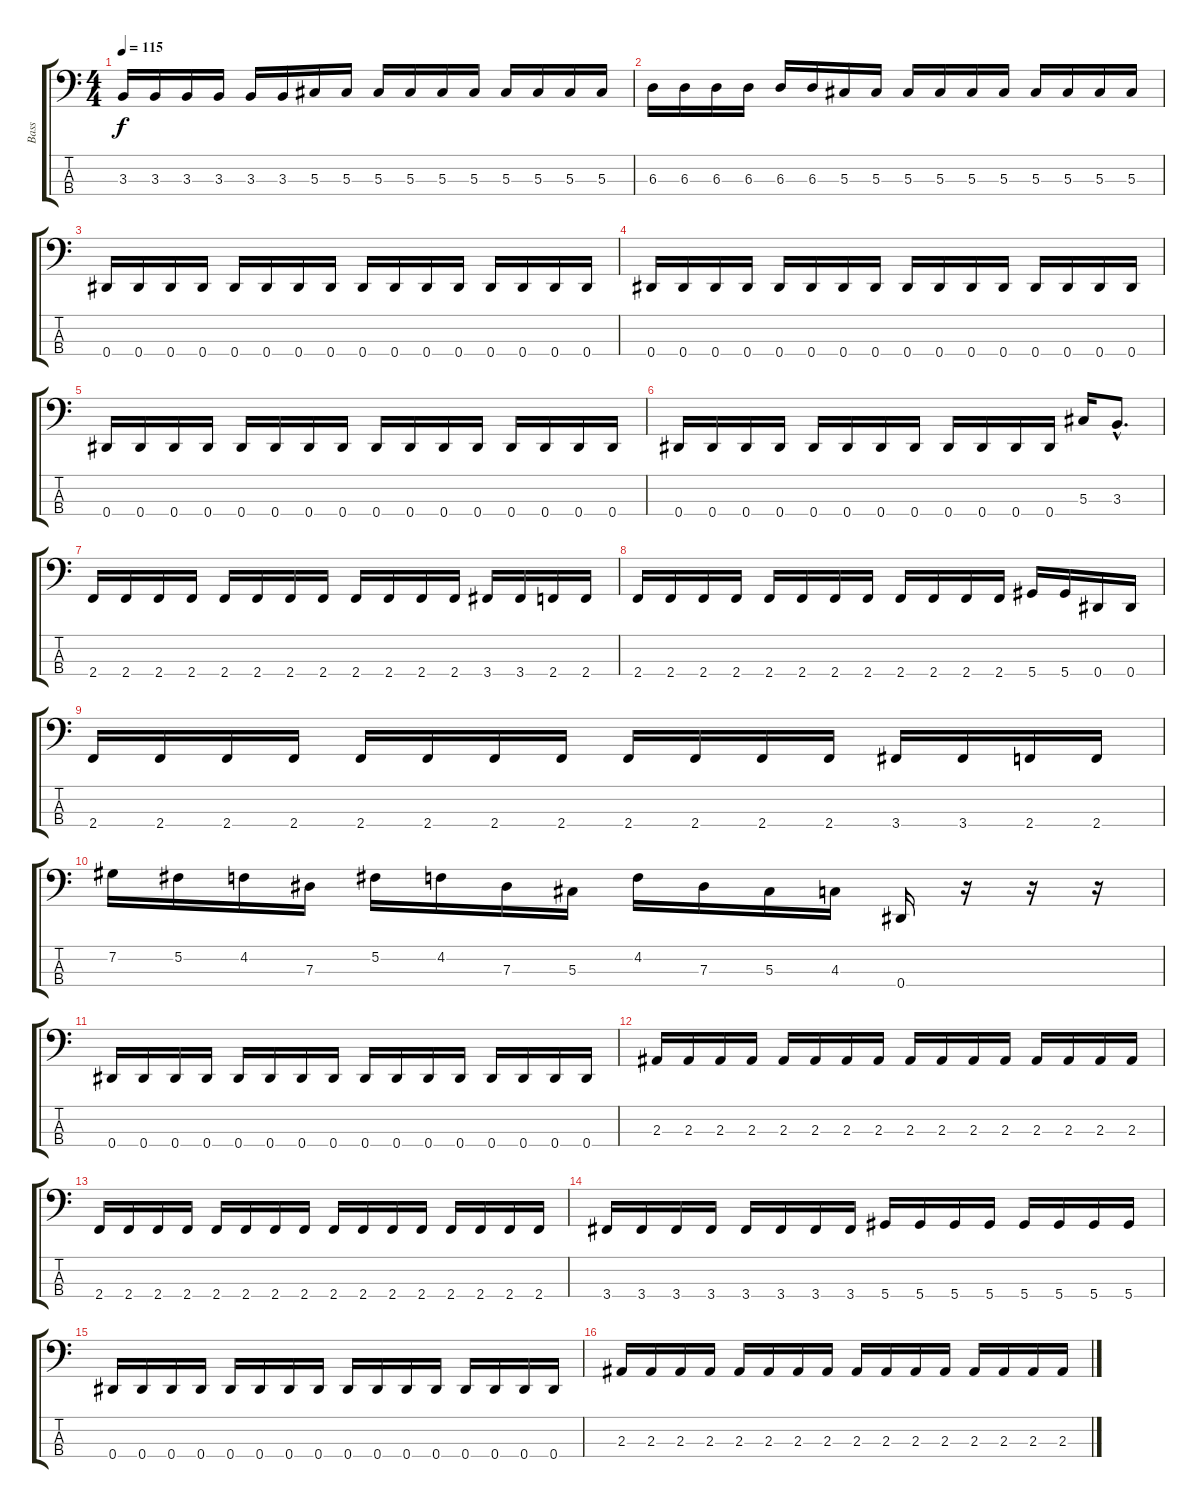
\track ("Bass" "Bass") {instrument electricbasspick}
\staff {score tabs}
\tuning (Gb2 Db2 Ab1 Eb1) {hide}
\ts (4 4)
\tempo 115
\clef f4
\ks c
3.3.16{dy f} 3.3.16 3.3.16 3.3.16 3.3.16 3.3.16 5.3.16 5.3.16 5.3.16 5.3.16 5.3.16 5.3.16 5.3.16 5.3.16 5.3.16 5.3.16 |
6.3.16 6.3.16 6.3.16 6.3.16 6.3.16 6.3.16 5.3.16 5.3.16 5.3.16 5.3.16 5.3.16 5.3.16 5.3.16 5.3.16 5.3.16 5.3.16 |
0.4.16 0.4.16 0.4.16 0.4.16 0.4.16 0.4.16 0.4.16 0.4.16 0.4.16 0.4.16 0.4.16 0.4.16 0.4.16 0.4.16 0.4.16 0.4.16 |
0.4.16 0.4.16 0.4.16 0.4.16 0.4.16 0.4.16 0.4.16 0.4.16 0.4.16 0.4.16 0.4.16 0.4.16 0.4.16 0.4.16 0.4.16 0.4.16 |
0.4.16 0.4.16 0.4.16 0.4.16 0.4.16 0.4.16 0.4.16 0.4.16 0.4.16 0.4.16 0.4.16 0.4.16 0.4.16 0.4.16 0.4.16 0.4.16 |
0.4.16 0.4.16 0.4.16 0.4.16 0.4.16 0.4.16 0.4.16 0.4.16 0.4.16 0.4.16 0.4.16 0.4.16 5.3.16 3.3{hac}.8{d} |
2.4.16 2.4.16 2.4.16 2.4.16 2.4.16 2.4.16 2.4.16 2.4.16 2.4.16 2.4.16 2.4.16 2.4.16 3.4.16 3.4.16 2.4.16 2.4.16 |
2.4.16 2.4.16 2.4.16 2.4.16 2.4.16 2.4.16 2.4.16 2.4.16 2.4.16 2.4.16 2.4.16 2.4.16 5.4.16 5.4.16 0.4.16 0.4.16 |
2.4.16 2.4.16 2.4.16 2.4.16 2.4.16 2.4.16 2.4.16 2.4.16 2.4.16 2.4.16 2.4.16 2.4.16 3.4.16 3.4.16 2.4.16 2.4.16 |
7.2.16 5.2.16 4.2.16 7.3.16 5.2.16 4.2.16 7.3.16 5.3.16 4.2.16 7.3.16 5.3.16 4.3.16 0.4.16 r.16 r.16 r.16 |
0.4.16 0.4.16 0.4.16 0.4.16 0.4.16 0.4.16 0.4.16 0.4.16 0.4.16 0.4.16 0.4.16 0.4.16 0.4.16 0.4.16 0.4.16 0.4.16 |
2.3.16 2.3.16 2.3.16 2.3.16 2.3.16 2.3.16 2.3.16 2.3.16 2.3.16 2.3.16 2.3.16 2.3.16 2.3.16 2.3.16 2.3.16 2.3.16 |
2.4.16 2.4.16 2.4.16 2.4.16 2.4.16 2.4.16 2.4.16 2.4.16 2.4.16 2.4.16 2.4.16 2.4.16 2.4.16 2.4.16 2.4.16 2.4.16 |
3.4.16 3.4.16 3.4.16 3.4.16 3.4.16 3.4.16 3.4.16 3.4.16 5.4.16 5.4.16 5.4.16 5.4.16 5.4.16 5.4.16 5.4.16 5.4.16 |
0.4.16 0.4.16 0.4.16 0.4.16 0.4.16 0.4.16 0.4.16 0.4.16 0.4.16 0.4.16 0.4.16 0.4.16 0.4.16 0.4.16 0.4.16 0.4.16 |
2.3.16 2.3.16 2.3.16 2.3.16 2.3.16 2.3.16 2.3.16 2.3.16 2.3.16 2.3.16 2.3.16 2.3.16 2.3.16 2.3.16 2.3.16 2.3.16
